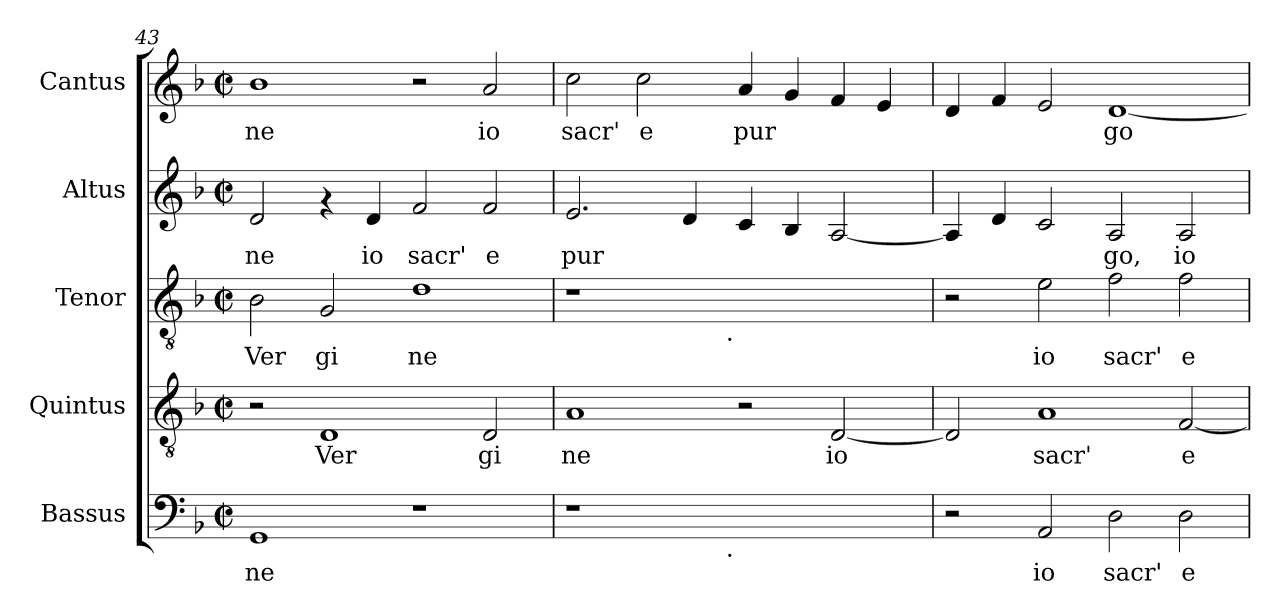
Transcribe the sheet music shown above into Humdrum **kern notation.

**kern	**text	**kern	**text	**kern	**text	**kern	**text	**kern	**text
*part5	*part5	*part4	*part4	*part3	*part3	*part2	*part2	*part1	*part1
*staff5	*staff5	*staff4	*staff4	*staff3	*staff3	*staff2	*staff2	*staff1	*staff1
*I"Bassus	*	*I"Quintus	*	*I"Tenor	*	*I"Altus	*	*I"Cantus	*
*clefF4	*	*clefGv2	*	*clefGv2	*	*clefG2	*	*clefG2	*
*k[b-]	*	*k[b-]	*	*k[b-]	*	*k[b-]	*	*k[b-]	*
*F:	*	*F:	*	*F:	*	*F:	*	*F:	*
*M2/2	*	*M2/2	*	*M2/2	*	*M2/2	*	*M2/2	*
*met(c|)	*	*met(c|)	*	*met(c|)	*	*met(c|)	*	*met(c|)	*
=43	=43	=43	=43	=43	=43	=43	=43	=43	=43
!	!LO:LY:b:cj	!	!	!	!LO:LY:b:cj	!	!LO:LY:b:cj	!	!LO:LY:b:cj
1GG	ne	2r	.	2B-\	Ver	2d/	ne	1b-	ne
!	!	!	!LO:LY:b:cj	!	!LO:LY:b:cj	!	!	!	!
.	.	1D	Ver	2G/	gi	4rf	.	.	.
!	!	!	!	!	!	!	!LO:LY:b:cj	!	!
.	.	.	.	.	.	4d/	io	.	.
!	!	!	!	!	!LO:LY:b:cj	!	!LO:LY:b:cj	!	!
1r	.	.	.	1d	ne	2f/	sacr'	2r	.
!	!	!	!LO:LY:b:cj	!	!	!	!LO:LY:b:cj	!	!LO:LY:b:cj
.	.	2D/	gi	.	.	2f/	e	2a/	io
=44	=44	=44	=44	=44	=44	=44	=44	=44	=44
!	!	!	!LO:LY:b:cj	!	!	!	!LO:LY:b:cj	!	!LO:LY:b:cj
*^	*	*	*	*^	*	*	*	*	*
1r	2ryy	.	1A	ne	1r	2ryy	.	2.e/	pur	2cc\	sacr'
!	!	!	!	!	!	!	!	!	!	!	!LO:LY:b:cj
.	4...ryy	.	.	.	.	4...ryy	.	.	.	2cc\	e
!	!	!	!	!	!	!	!	!	!LO:LY:b:cj	!	!
.	.	.	.	.	.	.	.	4d/	.	.	.
!	!	!	!	!	!	!LO:TX:b:t=.	!	!	!	!	!
!	!LO:TX:b:t=.	!	!	!	!	!	!	!	!	!	!
.	1ryy	.	.	.	.	1ryy	.	.	.	.	.
!	!	!	!	!	!	!	!	!	!LO:LY:b:cj	!	!LO:LY:b:cj
1ryy	.	.	2r	.	1ryy	.	.	4c/	.	4a/	pur
!	!	!	!	!	!	!	!	!	!LO:LY:b:cj	!	!LO:LY:b:cj
.	.	.	.	.	.	.	.	4B-/	.	4g/	.
!	!	!	!	!LO:LY:b:cj	!	!	!	!	!LO:LY:b:cj	!	!LO:LY:b:cj
.	.	.	[<2D/	io	.	.	.	[<2A/	.	4f/	.
!	!	!	!	!	!	!	!	!	!	!	!LO:LY:b:cj
.	.	.	.	.	.	.	.	.	.	4e/	.
.	32ryy	.	.	.	.	32ryy	.	.	.	.	.
=45	=45	=45	=45	=45	=45	=45	=45	=45	=45	=45	=45
!	!	!	!	!LO:LY:b:cj	!	!	!	!	!LO:LY:b:cj	!	!LO:LY:b:cj
*v	*v	*	*	*	*v	*v	*	*	*	*	*
2r	.	2D/]	.	2r	.	4A/]	.	4d/	.
!	!	!	!	!	!	!	!LO:LY:b:cj	!	!LO:LY:b:cj
.	.	.	.	.	.	4d/	.	4f/	.
!	!LO:LY:b:cj	!	!LO:LY:b:cj	!	!LO:LY:b:cj	!	!LO:LY:b:cj	!	!LO:LY:b:cj
2AA/	io	1A	sacr'	2e\	io	2c/	.	2e/	.
!	!LO:LY:b:cj	!	!	!	!LO:LY:b:cj	!	!LO:LY:b:cj	!	!LO:LY:b:cj
2D\	sacr'	.	.	2f\	sacr'	2A/	go,	[<1d	go
!	!LO:LY:b:cj	!	!LO:LY:b:cj	!	!LO:LY:b:cj	!	!LO:LY:b:cj	!	!
2D\	e	[<2F/	e	2f\	e	2A/	io	.	.
=	=	=	=	=	=	=	=	=	=
*-	*-	*-	*-	*-	*-	*-	*-	*-	*-
